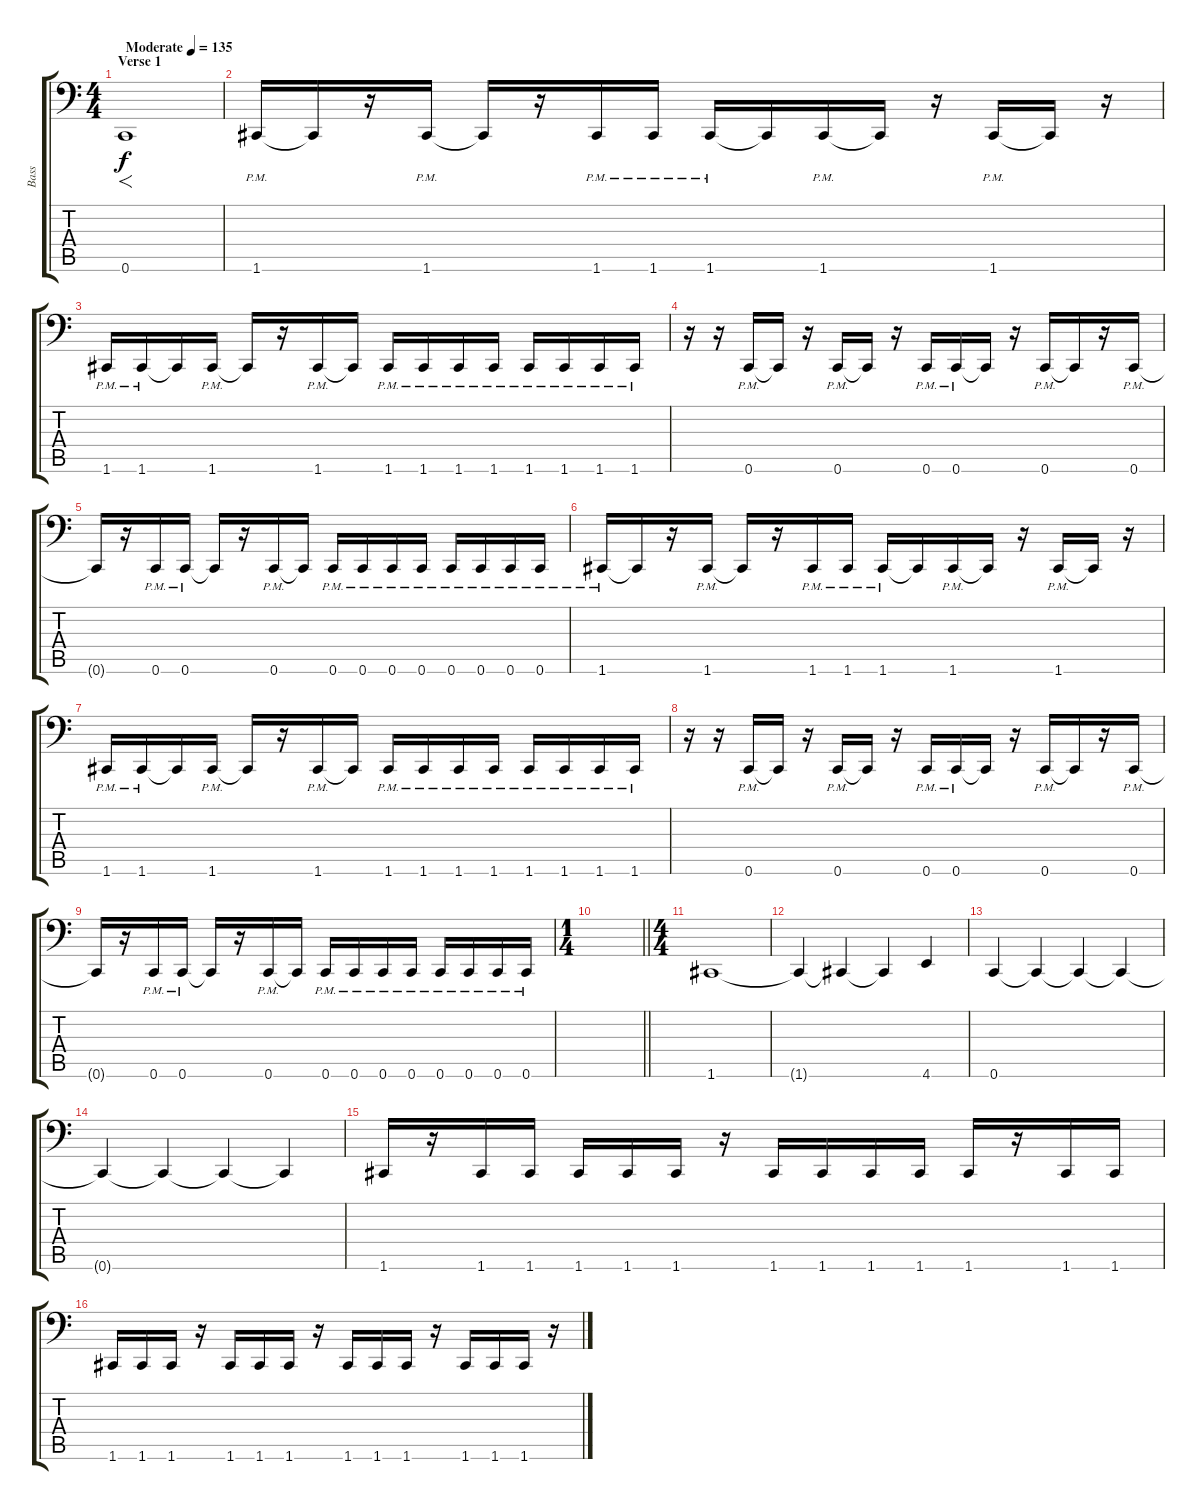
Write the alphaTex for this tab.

\track ("Bass" "Bass") {instrument electricbasspick}
\staff {score tabs}
\tuning (D3 A2 F2 C2 G1 C1) {hide}
\ts (4 4)
\section ("" "Verse 1")
\tempo (135 "Moderate")
\clef f4
\ks c
0.6.1{f dy f instrument electricbasspick} |
1.6{pm}.16 1.6{t}.16 r.16 1.6{pm}.16 1.6{t}.16 r.16 1.6{pm}.16 1.6{pm}.16 1.6{pm}.16 1.6{t}.16 1.6{pm}.16 1.6{t}.16 r.16 1.6{pm}.16 1.6{t}.16 r.16 |
1.6{pm}.16 1.6{pm}.16 1.6{t}.16 1.6{pm}.16 1.6{t}.16 r.16 1.6{pm}.16 1.6{t}.16 1.6{pm}.16 1.6{pm}.16 1.6{pm}.16 1.6{pm}.16 1.6{pm}.16 1.6{pm}.16 1.6{pm}.16 1.6{pm}.16 |
r.16 r.16 0.6{pm}.16 0.6{t}.16 r.16 0.6{pm}.16 0.6{t}.16 r.16 0.6{pm}.16 0.6{pm}.16 0.6{t}.16 r.16 0.6{pm}.16 0.6{t}.16 r.16 0.6{pm}.16 |
0.6{t}.16 r.16 0.6{pm}.16 0.6{pm}.16 0.6{t}.16 r.16 0.6{pm}.16 0.6{t}.16 0.6{pm}.16 0.6{pm}.16 0.6{pm}.16 0.6{pm}.16 0.6{pm}.16 0.6{pm}.16 0.6{pm}.16 0.6{pm}.16 |
1.6{pm}.16 1.6{t}.16 r.16 1.6{pm}.16 1.6{t}.16 r.16 1.6{pm}.16 1.6{pm}.16 1.6{pm}.16 1.6{t}.16 1.6{pm}.16 1.6{t}.16 r.16 1.6{pm}.16 1.6{t}.16 r.16 |
1.6{pm}.16 1.6{pm}.16 1.6{t}.16 1.6{pm}.16 1.6{t}.16 r.16 1.6{pm}.16 1.6{t}.16 1.6{pm}.16 1.6{pm}.16 1.6{pm}.16 1.6{pm}.16 1.6{pm}.16 1.6{pm}.16 1.6{pm}.16 1.6{pm}.16 |
r.16 r.16 0.6{pm}.16 0.6{t}.16 r.16 0.6{pm}.16 0.6{t}.16 r.16 0.6{pm}.16 0.6{pm}.16 0.6{t}.16 r.16 0.6{pm}.16 0.6{t}.16 r.16 0.6{pm}.16 |
0.6{t}.16 r.16 0.6{pm}.16 0.6{pm}.16 0.6{t}.16 r.16 0.6{pm}.16 0.6{t}.16 0.6{pm}.16 0.6{pm}.16 0.6{pm}.16 0.6{pm}.16 0.6{pm}.16 0.6{pm}.16 0.6{pm}.16 0.6{pm}.16 |
\ts (1 4)
\barLineRight lightlight
|
\ts (4 4)
\section ("" "")
1.6.1 |
1.6{t}.4 1.6{t}.4 1.6{t}.4 4.6.4 |
0.6.4 0.6{t}.4 0.6{t}.4 0.6{t}.4 |
0.6{t}.4 0.6{t}.4 0.6{t}.4 0.6{t}.4 |
1.6.16 r.16 1.6.16 1.6.16 1.6.16 1.6.16 1.6.16 r.16 1.6.16 1.6.16 1.6.16 1.6.16 1.6.16 r.16 1.6.16 1.6.16 |
1.6.16 1.6.16 1.6.16 r.16 1.6.16 1.6.16 1.6.16 r.16 1.6.16 1.6.16 1.6.16 r.16 1.6.16 1.6.16 1.6.16 r.16
